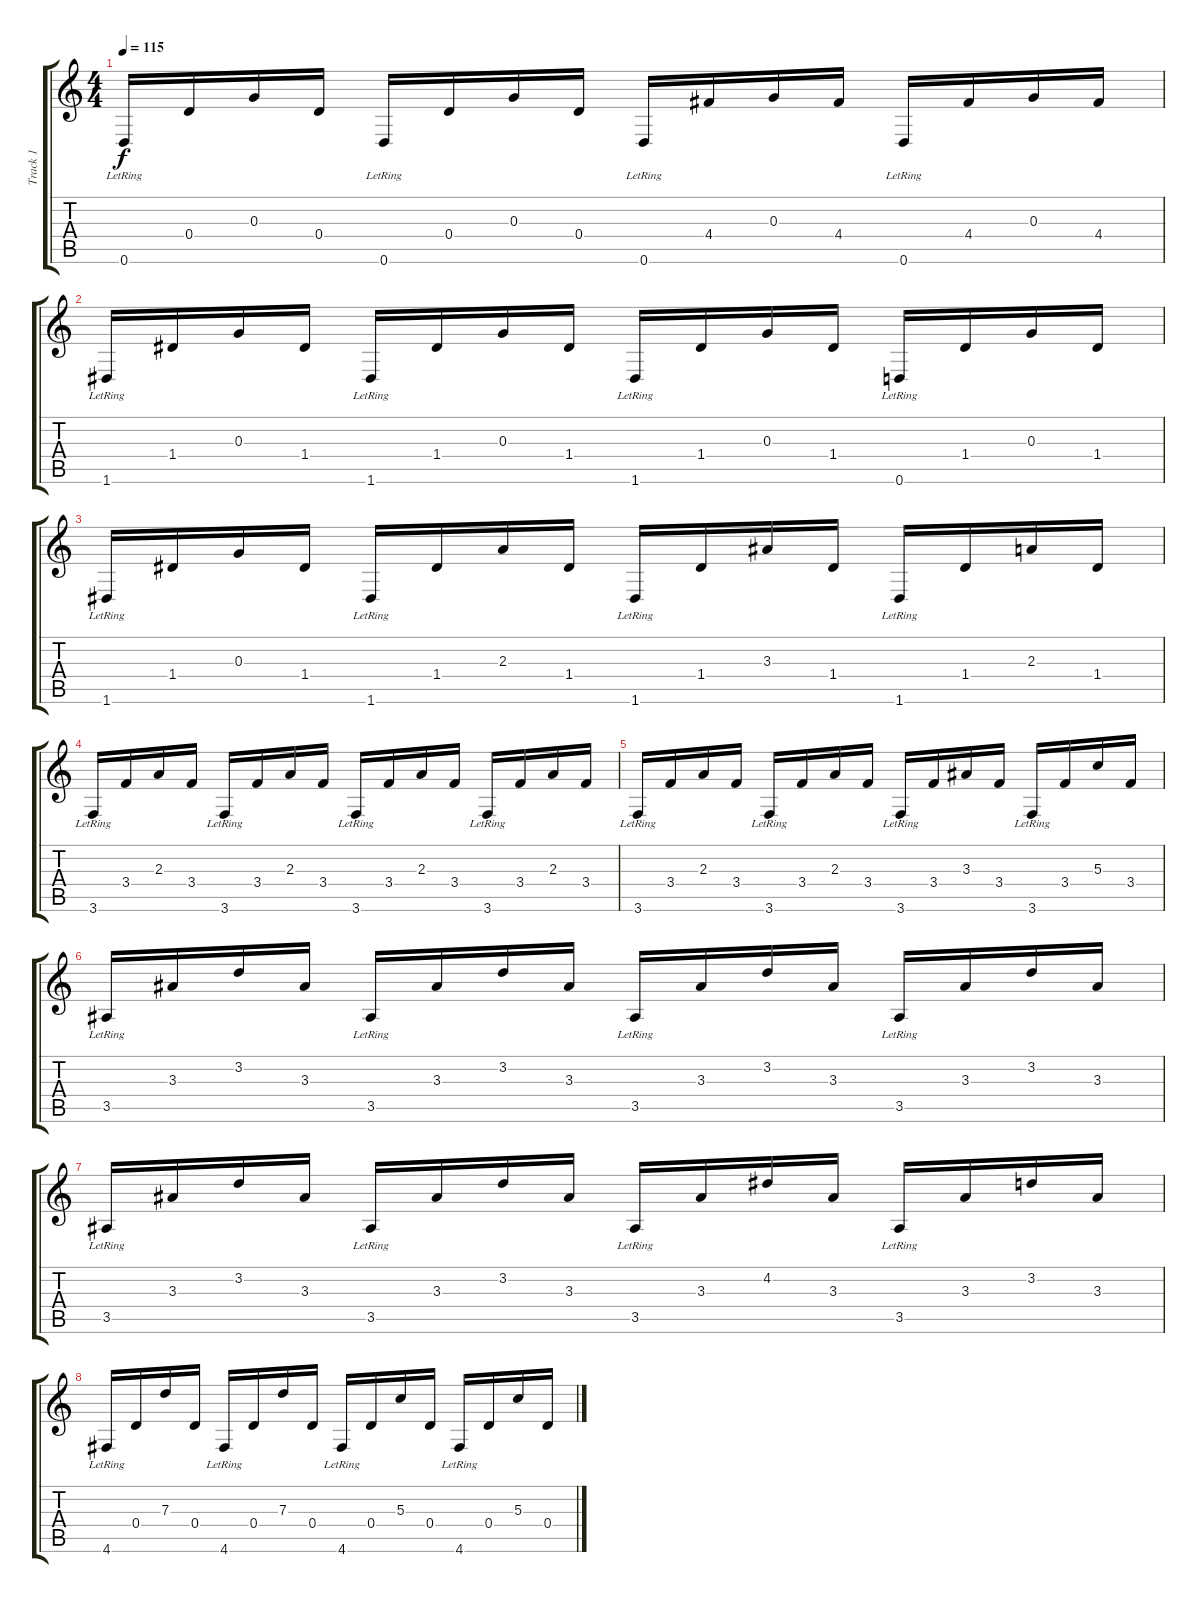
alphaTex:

\track ("Track 1" "Track 1") {instrument acousticguitarsteel}
\staff {score tabs}
\tuning (E4 B3 G3 D3 G2 D2) {hide}
\ts (4 4)
\tempo 115
\clef g2
\ks c
0.6{lr}.16{dy f} 0.4.16 0.3.16 0.4.16 0.6{lr}.16 0.4.16 0.3.16 0.4.16 0.6{lr}.16 4.4.16 0.3.16 4.4.16 0.6{lr}.16 4.4.16 0.3.16 4.4.16 |
1.6{lr}.16 1.4.16 0.3.16 1.4.16 1.6{lr}.16 1.4.16 0.3.16 1.4.16 1.6{lr}.16 1.4.16 0.3.16 1.4.16 0.6{lr}.16 1.4.16 0.3.16 1.4.16 |
1.6{lr}.16 1.4.16 0.3.16 1.4.16 1.6{lr}.16 1.4.16 2.3.16 1.4.16 1.6{lr}.16 1.4.16 3.3.16 1.4.16 1.6{lr}.16 1.4.16 2.3.16 1.4.16 |
3.6{lr}.16 3.4.16 2.3.16 3.4.16 3.6{lr}.16 3.4.16 2.3.16 3.4.16 3.6{lr}.16 3.4.16 2.3.16 3.4.16 3.6{lr}.16 3.4.16 2.3.16 3.4.16 |
3.6{lr}.16 3.4.16 2.3.16 3.4.16 3.6{lr}.16 3.4.16 2.3.16 3.4.16 3.6{lr}.16 3.4.16 3.3.16 3.4.16 3.6{lr}.16 3.4.16 5.3.16 3.4.16 |
3.5{lr}.16 3.3.16 3.2.16 3.3.16 3.5{lr}.16 3.3.16 3.2.16 3.3.16 3.5{lr}.16 3.3.16 3.2.16 3.3.16 3.5{lr}.16 3.3.16 3.2.16 3.3.16 |
3.5{lr}.16 3.3.16 3.2.16 3.3.16 3.5{lr}.16 3.3.16 3.2.16 3.3.16 3.5{lr}.16 3.3.16 4.2.16 3.3.16 3.5{lr}.16 3.3.16 3.2.16 3.3.16 |
4.6{lr}.16 0.4.16 7.3.16 0.4.16 4.6{lr}.16 0.4.16 7.3.16 0.4.16 4.6{lr}.16 0.4.16 5.3.16 0.4.16 4.6{lr}.16 0.4.16 5.3.16 0.4.16
